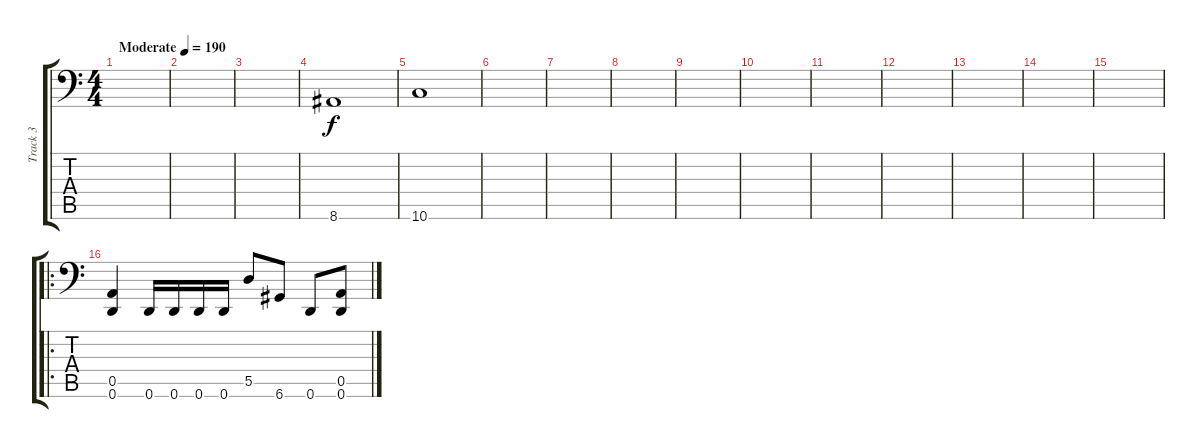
\track ("Track 3" "Track 3") {instrument electricbasspick}
\staff {score tabs}
\tuning (E3 B2 G2 D2 A1 D1) {hide}
\ts (4 4)
\tempo (190 "Moderate")
\clef f4
\ks c
|
|
|
8.6.1 |
10.6.1 |
|
|
|
|
|
|
|
|
|
|
\ro
(0.5 0.6).4 0.6.16 0.6.16 0.6.16 0.6.16 5.5.8 6.6.8 0.6.8 (0.5 0.6).8
